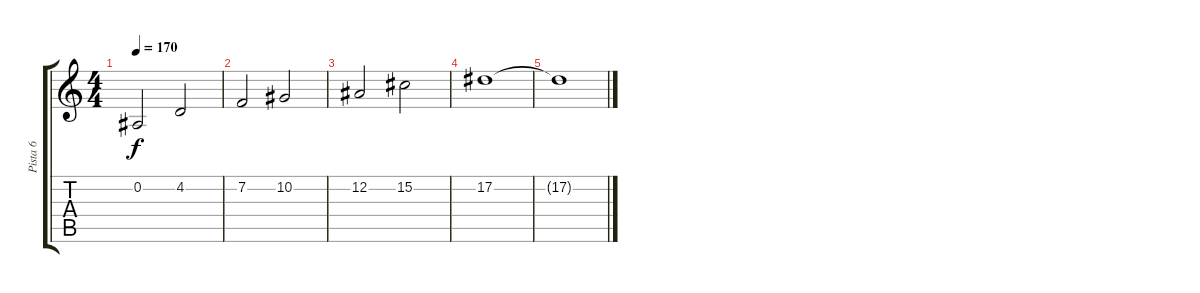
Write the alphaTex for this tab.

\track ("Pista 6" "Pista 6") {instrument frenchhorn}
\staff {score tabs}
\tuning (Eb4 Bb3 Gb3 Db3 Ab2 Eb2) {hide}
\ts (4 4)
\tempo 170
\clef g2
\ks c
0.2.2{dy f} 4.2.2 |
7.2.2 10.2.2 |
12.2.2 15.2.2 |
17.2.1 |
17.2{t}.1
